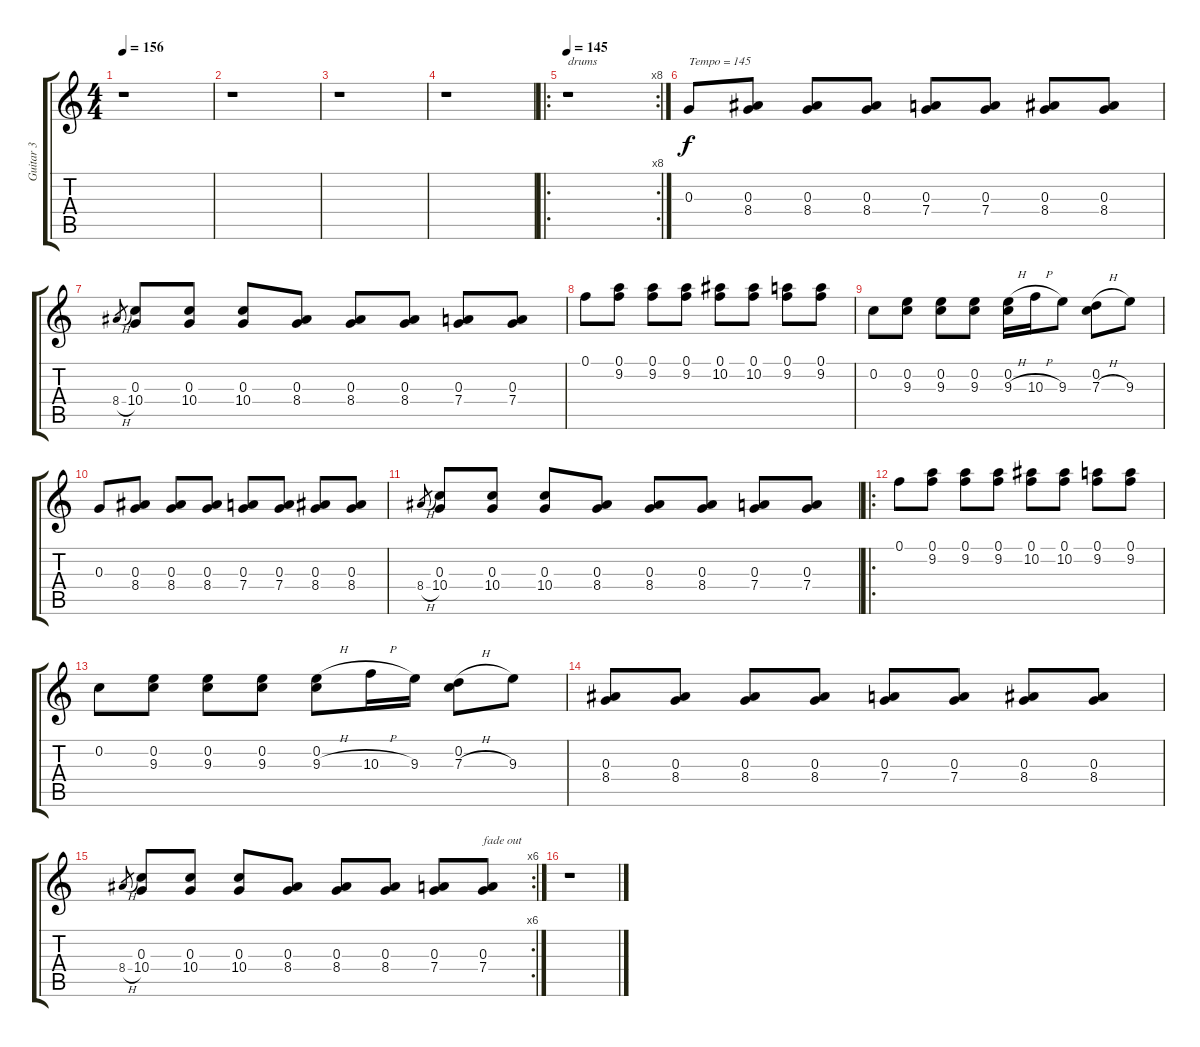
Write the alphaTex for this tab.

\track ("Guitar 3" "Guitar 3") {instrument distortionguitar}
\staff {score tabs}
\tuning (F4 C4 G3 D3 A2 E2) {hide}
\ts (4 4)
\tempo 156
\clef g2
\ks c
r.1{dy f} |
r.1 |
r.1 |
r.1 |
\ro
\rc 8
\tempo 145
r.1{txt "drums"} |
0.3.8{txt "Tempo = 145"} (0.3 8.4).8 (0.3 8.4).8 (0.3 8.4).8 (0.3 7.4).8 (0.3 7.4).8 (0.3 8.4).8 (0.3 8.4).8 |
8.4{h}.8{gr} (0.3 10.4).8 (0.3 10.4).8 (0.3 10.4).8 (0.3 8.4).8 (0.3 8.4).8 (0.3 8.4).8 (0.3 7.4).8 (0.3 7.4).8 |
0.1.8 (0.1 9.2).8 (0.1 9.2).8 (0.1 9.2).8 (0.1 10.2).8 (0.1 10.2).8 (0.1 9.2).8 (0.1 9.2).8 |
0.2.8 (0.2 9.3).8 (0.2 9.3).8 (0.2 9.3).8 (0.2 9.3{h}).16 10.3{h}.16 9.3.8 (0.2 7.3{h}).8 9.3.8 |
0.3.8 (0.3 8.4).8 (0.3 8.4).8 (0.3 8.4).8 (0.3 7.4).8 (0.3 7.4).8 (0.3 8.4).8 (0.3 8.4).8 |
8.4{h}.8{gr} (0.3 10.4).8 (0.3 10.4).8 (0.3 10.4).8 (0.3 8.4).8 (0.3 8.4).8 (0.3 8.4).8 (0.3 7.4).8 (0.3 7.4).8 |
\ro
0.1.8 (0.1 9.2).8 (0.1 9.2).8 (0.1 9.2).8 (0.1 10.2).8 (0.1 10.2).8 (0.1 9.2).8 (0.1 9.2).8 |
0.2.8 (0.2 9.3).8 (0.2 9.3).8 (0.2 9.3).8 (0.2 9.3{h}).8 10.3{h}.16 9.3.16 (0.2 7.3{h}).8 9.3.8 |
(0.3 8.4).8 (0.3 8.4).8 (0.3 8.4).8 (0.3 8.4).8 (0.3 7.4).8 (0.3 7.4).8 (0.3 8.4).8 (0.3 8.4).8 |
\rc 6
8.4{h}.8{gr} (0.3 10.4).8 (0.3 10.4).8 (0.3 10.4).8 (0.3 8.4).8 (0.3 8.4).8 (0.3 8.4).8 (0.3 7.4).8 (0.3 7.4).8{txt "fade out"} |
r.1
